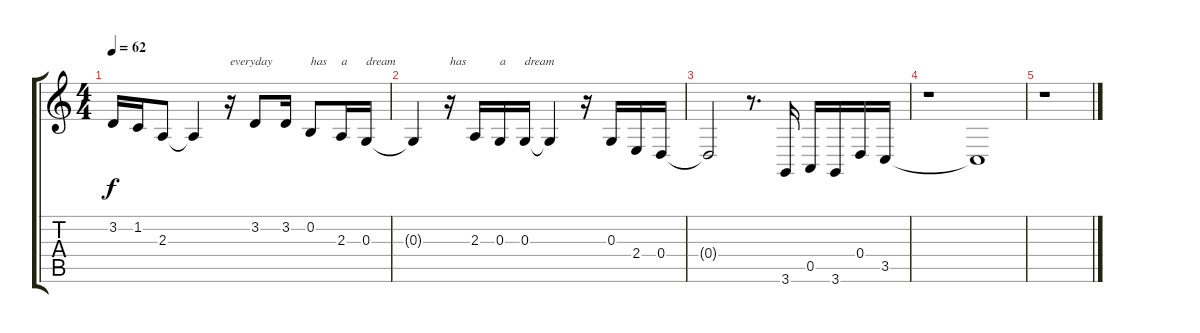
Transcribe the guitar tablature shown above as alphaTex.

\track "" {instrument stringensemble1}
\staff {score tabs}
\tuning (E4 B3 G3 D3 A2 E2) {hide}
\ts (4 4)
\tempo 62
\clef g2
\ks c
3.2{t}.16{dy f} 1.2.16 2.3.8 2.3{t}.4 r.16{txt "everyday "} 3.2.8 3.2.16 0.2.8{txt "has "} 2.3.16{txt "a "} 0.3.16{txt "dream "} |
0.3{t}.4 r.16{txt "has "} 2.3.16 0.3.16{txt "a"} 0.3.16{txt "dream "} 0.3{t}.4 r.16 0.3.16{txt ""} 2.4.16{txt ""} 0.4.16{txt ""} |
0.4{t}.2 r.8{d} 3.6.16{txt ""} 0.5.16{txt ""} 3.6.16{txt ""} 0.4.16{txt ""} 3.5.16{txt ""} |
r.1 3.5{t}.1 |
r.1
